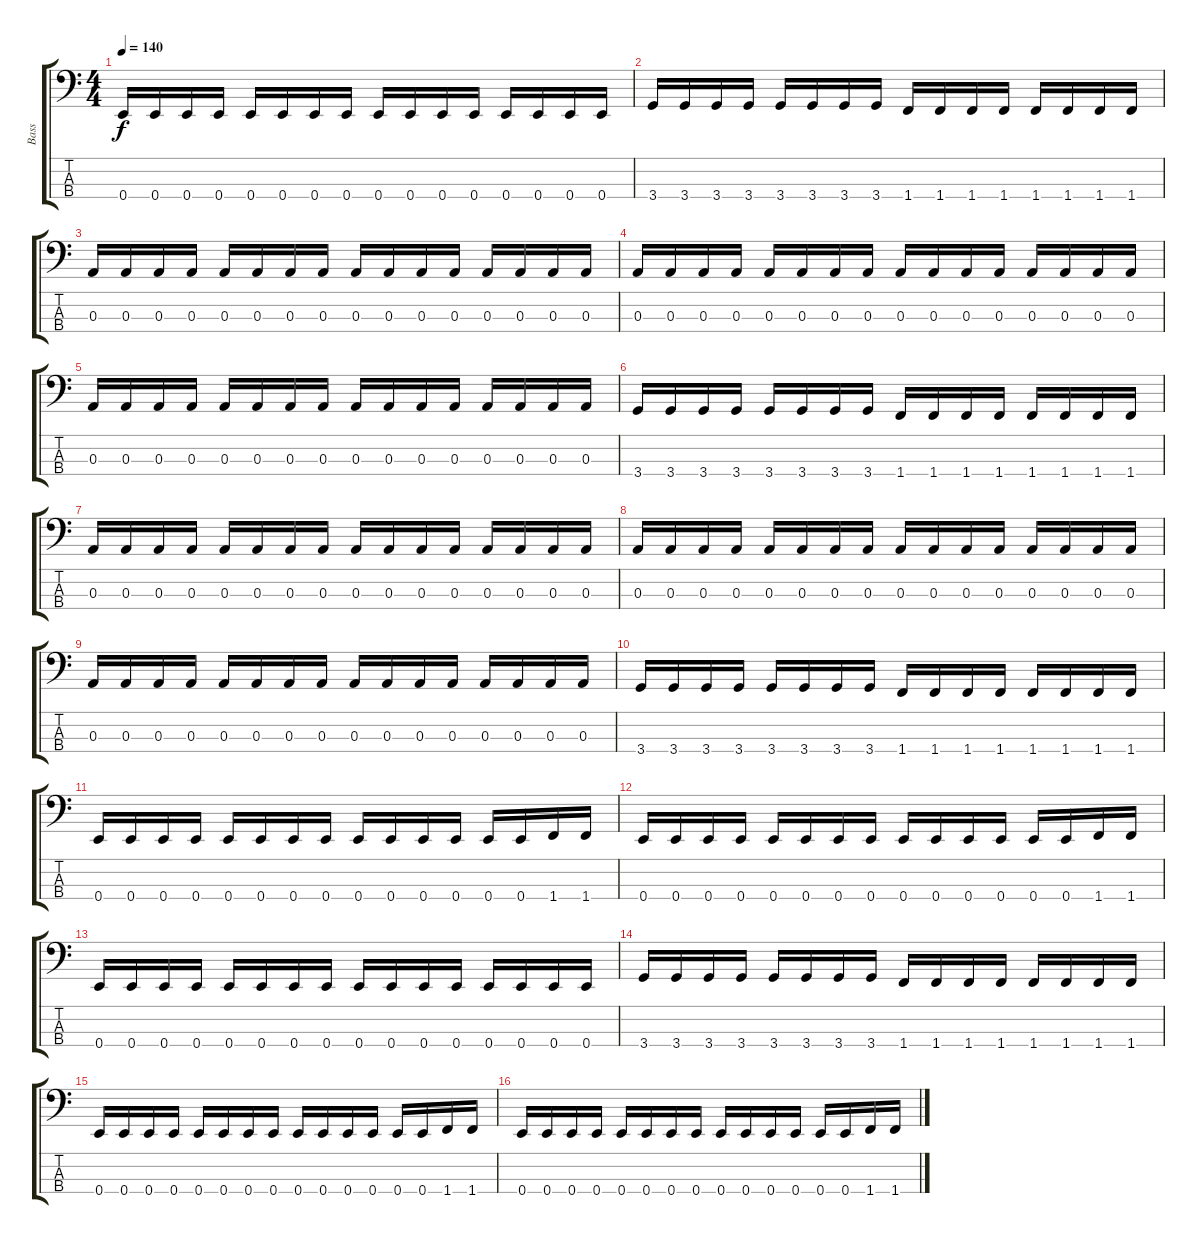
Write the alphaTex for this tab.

\track ("Bass" "Bass") {instrument electricbasspick}
\staff {score tabs}
\tuning (G2 D2 A1 E1) {hide}
\ts (4 4)
\tempo 140
\clef f4
\ks c
0.4.16{dy f} 0.4.16 0.4.16 0.4.16 0.4.16 0.4.16 0.4.16 0.4.16 0.4.16 0.4.16 0.4.16 0.4.16 0.4.16 0.4.16 0.4.16 0.4.16 |
3.4.16 3.4.16 3.4.16 3.4.16 3.4.16 3.4.16 3.4.16 3.4.16 1.4.16 1.4.16 1.4.16 1.4.16 1.4.16 1.4.16 1.4.16 1.4.16 |
0.3.16 0.3.16 0.3.16 0.3.16 0.3.16 0.3.16 0.3.16 0.3.16 0.3.16 0.3.16 0.3.16 0.3.16 0.3.16 0.3.16 0.3.16 0.3.16 |
0.3.16 0.3.16 0.3.16 0.3.16 0.3.16 0.3.16 0.3.16 0.3.16 0.3.16 0.3.16 0.3.16 0.3.16 0.3.16 0.3.16 0.3.16 0.3.16 |
0.3.16 0.3.16 0.3.16 0.3.16 0.3.16 0.3.16 0.3.16 0.3.16 0.3.16 0.3.16 0.3.16 0.3.16 0.3.16 0.3.16 0.3.16 0.3.16 |
3.4.16 3.4.16 3.4.16 3.4.16 3.4.16 3.4.16 3.4.16 3.4.16 1.4.16 1.4.16 1.4.16 1.4.16 1.4.16 1.4.16 1.4.16 1.4.16 |
0.3.16 0.3.16 0.3.16 0.3.16 0.3.16 0.3.16 0.3.16 0.3.16 0.3.16 0.3.16 0.3.16 0.3.16 0.3.16 0.3.16 0.3.16 0.3.16 |
0.3.16 0.3.16 0.3.16 0.3.16 0.3.16 0.3.16 0.3.16 0.3.16 0.3.16 0.3.16 0.3.16 0.3.16 0.3.16 0.3.16 0.3.16 0.3.16 |
0.3.16 0.3.16 0.3.16 0.3.16 0.3.16 0.3.16 0.3.16 0.3.16 0.3.16 0.3.16 0.3.16 0.3.16 0.3.16 0.3.16 0.3.16 0.3.16 |
3.4.16 3.4.16 3.4.16 3.4.16 3.4.16 3.4.16 3.4.16 3.4.16 1.4.16 1.4.16 1.4.16 1.4.16 1.4.16 1.4.16 1.4.16 1.4.16 |
0.4.16 0.4.16 0.4.16 0.4.16 0.4.16 0.4.16 0.4.16 0.4.16 0.4.16 0.4.16 0.4.16 0.4.16 0.4.16 0.4.16 1.4.16 1.4.16 |
0.4.16 0.4.16 0.4.16 0.4.16 0.4.16 0.4.16 0.4.16 0.4.16 0.4.16 0.4.16 0.4.16 0.4.16 0.4.16 0.4.16 1.4.16 1.4.16 |
0.4.16 0.4.16 0.4.16 0.4.16 0.4.16 0.4.16 0.4.16 0.4.16 0.4.16 0.4.16 0.4.16 0.4.16 0.4.16 0.4.16 0.4.16 0.4.16 |
3.4.16 3.4.16 3.4.16 3.4.16 3.4.16 3.4.16 3.4.16 3.4.16 1.4.16 1.4.16 1.4.16 1.4.16 1.4.16 1.4.16 1.4.16 1.4.16 |
0.4.16 0.4.16 0.4.16 0.4.16 0.4.16 0.4.16 0.4.16 0.4.16 0.4.16 0.4.16 0.4.16 0.4.16 0.4.16 0.4.16 1.4.16 1.4.16 |
0.4.16 0.4.16 0.4.16 0.4.16 0.4.16 0.4.16 0.4.16 0.4.16 0.4.16 0.4.16 0.4.16 0.4.16 0.4.16 0.4.16 1.4.16 1.4.16
